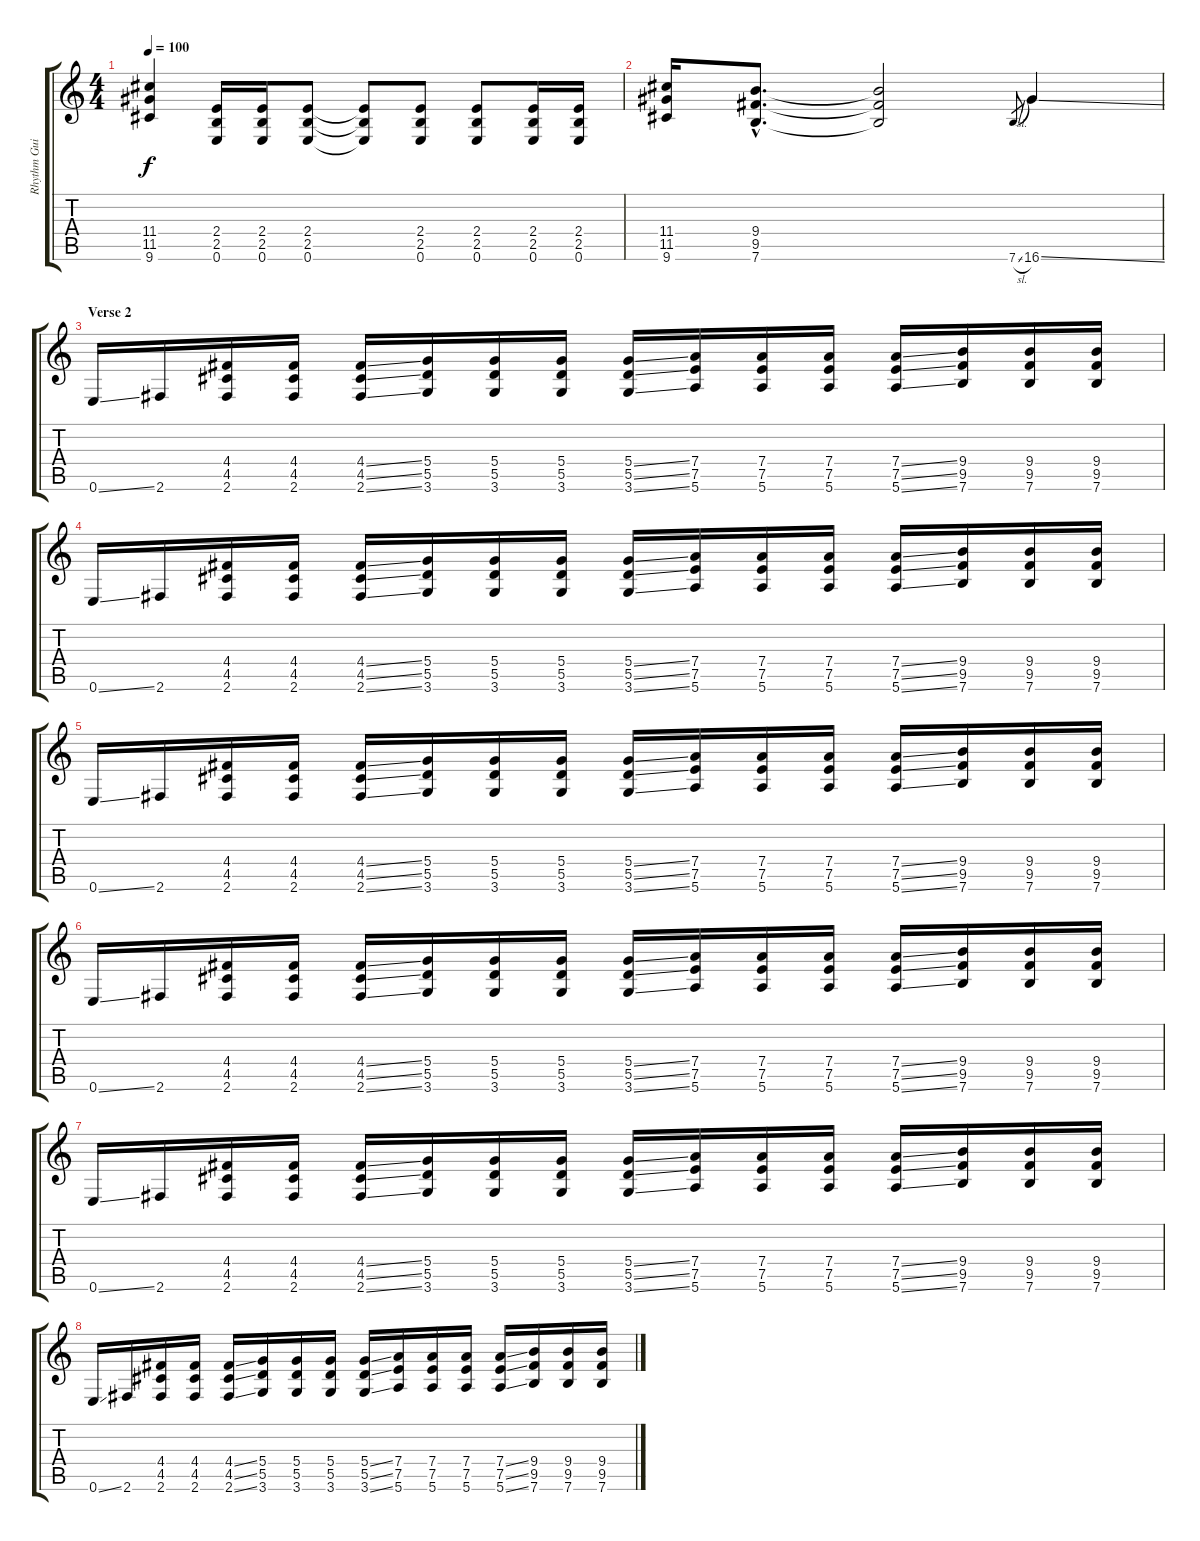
\track ("Rhythm Guitar" "Rhythm Gui") {instrument distortionguitar}
\staff {score tabs}
\tuning (E4 B3 G3 D3 A2 E2) {hide}
\ts (4 4)
\tempo 100
\clef g2
\ks c
(11.4 11.5 9.6).4{dy f} (2.4 2.5 0.6).16 (2.4 2.5 0.6).16 (2.4 2.5 0.6).8 (2.4{t} 2.5{t} 0.6{t}).8 (2.4 2.5 0.6).8 (2.4 2.5 0.6).8 (2.4 2.5 0.6).16 (2.4 2.5 0.6).16 |
(11.4 11.5 9.6).16 (9.4{hac} 9.5{hac} 7.6{hac}).8{d} (9.4{t} 9.5{t} 7.6{t}).2 7.6{sl}.8{gr} 16.6{ss}.4 |
\section ("" "Verse 2")
0.6{ss}.16 2.6.16 (4.4 4.5 2.6).16 (4.4 4.5 2.6).16 (4.4{ss} 4.5{ss} 2.6{ss}).16 (5.4 5.5 3.6).16 (5.4 5.5 3.6).16 (5.4 5.5 3.6).16 (5.4{ss} 5.5{ss} 3.6{ss}).16 (7.4 7.5 5.6).16 (7.4 7.5 5.6).16 (7.4 7.5 5.6).16 (7.4{ss} 7.5{ss} 5.6{ss}).16 (9.4 9.5 7.6).16 (9.4 9.5 7.6).16 (9.4 9.5 7.6).16 |
0.6{ss}.16 2.6.16 (4.4 4.5 2.6).16 (4.4 4.5 2.6).16 (4.4{ss} 4.5{ss} 2.6{ss}).16 (5.4 5.5 3.6).16 (5.4 5.5 3.6).16 (5.4 5.5 3.6).16 (5.4{ss} 5.5{ss} 3.6{ss}).16 (7.4 7.5 5.6).16 (7.4 7.5 5.6).16 (7.4 7.5 5.6).16 (7.4{ss} 7.5{ss} 5.6{ss}).16 (9.4 9.5 7.6).16 (9.4 9.5 7.6).16 (9.4 9.5 7.6).16 |
0.6{ss}.16 2.6.16 (4.4 4.5 2.6).16 (4.4 4.5 2.6).16 (4.4{ss} 4.5{ss} 2.6{ss}).16 (5.4 5.5 3.6).16 (5.4 5.5 3.6).16 (5.4 5.5 3.6).16 (5.4{ss} 5.5{ss} 3.6{ss}).16 (7.4 7.5 5.6).16 (7.4 7.5 5.6).16 (7.4 7.5 5.6).16 (7.4{ss} 7.5{ss} 5.6{ss}).16 (9.4 9.5 7.6).16 (9.4 9.5 7.6).16 (9.4 9.5 7.6).16 |
0.6{ss}.16 2.6.16 (4.4 4.5 2.6).16 (4.4 4.5 2.6).16 (4.4{ss} 4.5{ss} 2.6{ss}).16 (5.4 5.5 3.6).16 (5.4 5.5 3.6).16 (5.4 5.5 3.6).16 (5.4{ss} 5.5{ss} 3.6{ss}).16 (7.4 7.5 5.6).16 (7.4 7.5 5.6).16 (7.4 7.5 5.6).16 (7.4{ss} 7.5{ss} 5.6{ss}).16 (9.4 9.5 7.6).16 (9.4 9.5 7.6).16 (9.4 9.5 7.6).16 |
0.6{ss}.16 2.6.16 (4.4 4.5 2.6).16 (4.4 4.5 2.6).16 (4.4{ss} 4.5{ss} 2.6{ss}).16 (5.4 5.5 3.6).16 (5.4 5.5 3.6).16 (5.4 5.5 3.6).16 (5.4{ss} 5.5{ss} 3.6{ss}).16 (7.4 7.5 5.6).16 (7.4 7.5 5.6).16 (7.4 7.5 5.6).16 (7.4{ss} 7.5{ss} 5.6{ss}).16 (9.4 9.5 7.6).16 (9.4 9.5 7.6).16 (9.4 9.5 7.6).16 |
0.6{ss}.16 2.6.16 (4.4 4.5 2.6).16 (4.4 4.5 2.6).16 (4.4{ss} 4.5{ss} 2.6{ss}).16 (5.4 5.5 3.6).16 (5.4 5.5 3.6).16 (5.4 5.5 3.6).16 (5.4{ss} 5.5{ss} 3.6{ss}).16 (7.4 7.5 5.6).16 (7.4 7.5 5.6).16 (7.4 7.5 5.6).16 (7.4{ss} 7.5{ss} 5.6{ss}).16 (9.4 9.5 7.6).16 (9.4 9.5 7.6).16 (9.4 9.5 7.6).16
